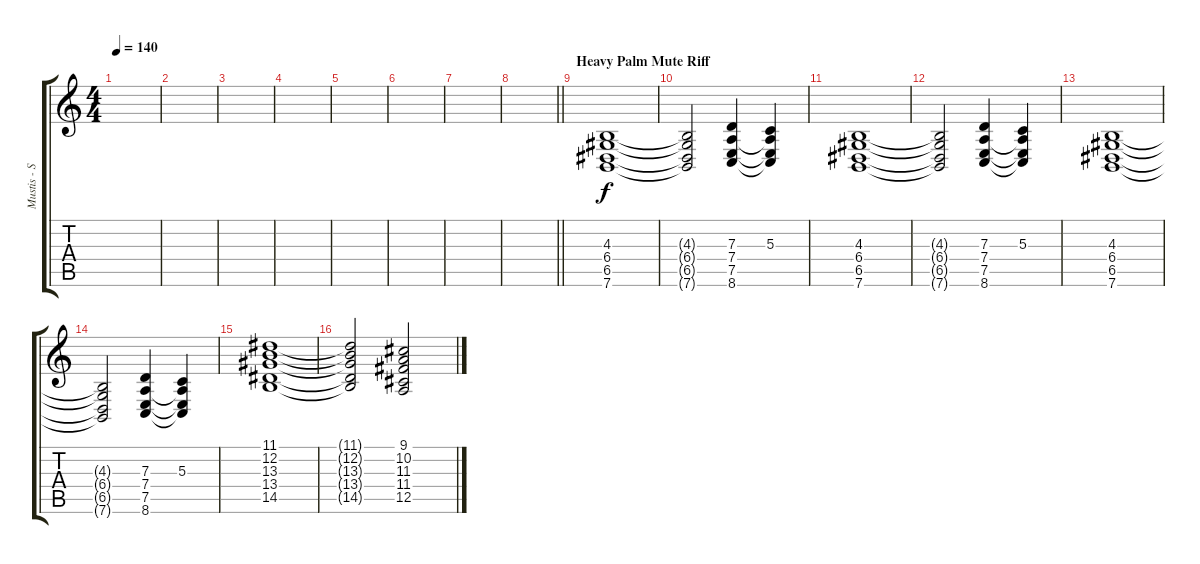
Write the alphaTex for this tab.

\track ("Mustis - Synth Strings" "Mustis - S") {instrument synthstrings1}
\staff {score tabs}
\tuning (E4 B3 G3 D3 A2 E2) {hide}
\ts (4 4)
\tempo 140
\clef g2
\ks c
|
|
|
|
|
|
|
\barLineRight lightlight
|
\section ("" "Heavy Palm Mute Riff")
(4.3 6.4 6.5 7.6).1 |
(4.3{t} 6.4{t} 6.5{t} 7.6{t}).2 (7.3 7.4 7.5 8.6).4 (5.3 7.4{t} 7.5{t} 8.6{t}).4 |
(4.3 6.4 6.5 7.6).1 |
(4.3{t} 6.4{t} 6.5{t} 7.6{t}).2 (7.3 7.4 7.5 8.6).4 (5.3 7.4{t} 7.5{t} 8.6{t}).4 |
(4.3 6.4 6.5 7.6).1 |
(4.3{t} 6.4{t} 6.5{t} 7.6{t}).2 (7.3 7.4 7.5 8.6).4 (5.3 7.4{t} 7.5{t} 8.6{t}).4 |
(11.1 12.2 13.3 13.4 14.5).1 |
(11.1{t} 12.2{t} 13.3{t} 13.4{t} 14.5{t}).2 (9.1 10.2 11.3 11.4 12.5).2
